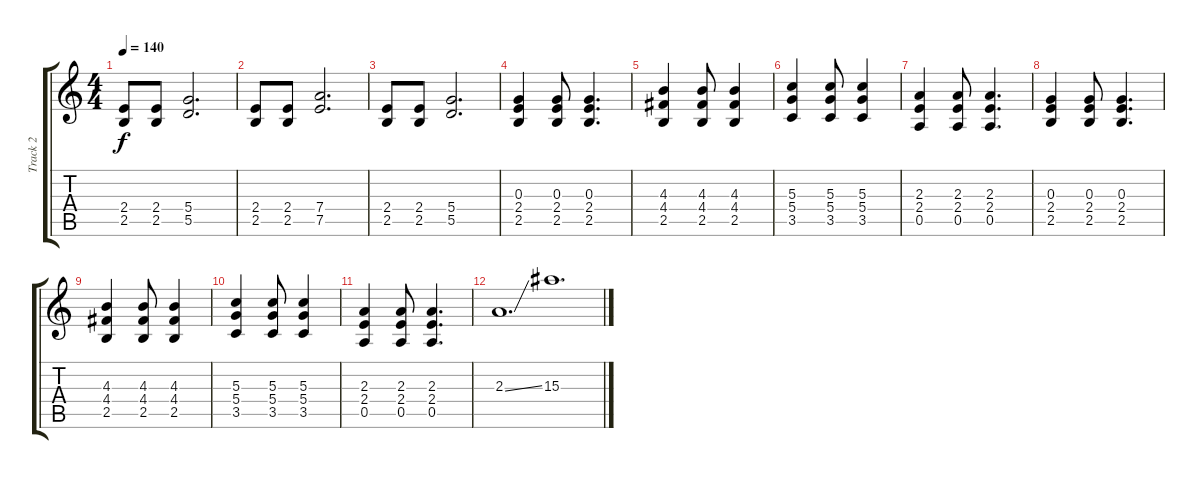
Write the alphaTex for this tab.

\track ("Track 2" "Track 2") {instrument acousticguitarsteel}
\staff {score tabs}
\tuning (E4 B3 G3 D3 A2 E2) {hide}
\ts (4 4)
\tempo 140
\clef g2
\ks c
(2.4 2.5).8{dy f} (2.4 2.5).8 (5.4 5.5).2{d} |
(2.4 2.5).8 (2.4 2.5).8 (7.4 7.5).2{d} |
(2.4 2.5).8 (2.4 2.5).8 (5.4 5.5).2{d} |
(0.3 2.4 2.5).4 (0.3 2.4 2.5).8 (0.3 2.4 2.5).4{d} |
(4.3 4.4 2.5).4 (4.3 4.4 2.5).8 (4.3 4.4 2.5).4 |
(5.3 5.4 3.5).4 (5.3 5.4 3.5).8 (5.3 5.4 3.5).4 |
(2.3 2.4 0.5).4 (2.3 2.4 0.5).8 (2.3 2.4 0.5).4{d} |
(0.3 2.4 2.5).4 (0.3 2.4 2.5).8 (0.3 2.4 2.5).4{d} |
(4.3 4.4 2.5).4 (4.3 4.4 2.5).8 (4.3 4.4 2.5).4 |
(5.3 5.4 3.5).4 (5.3 5.4 3.5).8 (5.3 5.4 3.5).4 |
(2.3 2.4 0.5).4 (2.3 2.4 0.5).8 (2.3 2.4 0.5).4{d} |
2.3{ss}.1{d} 15.3.1{d}
